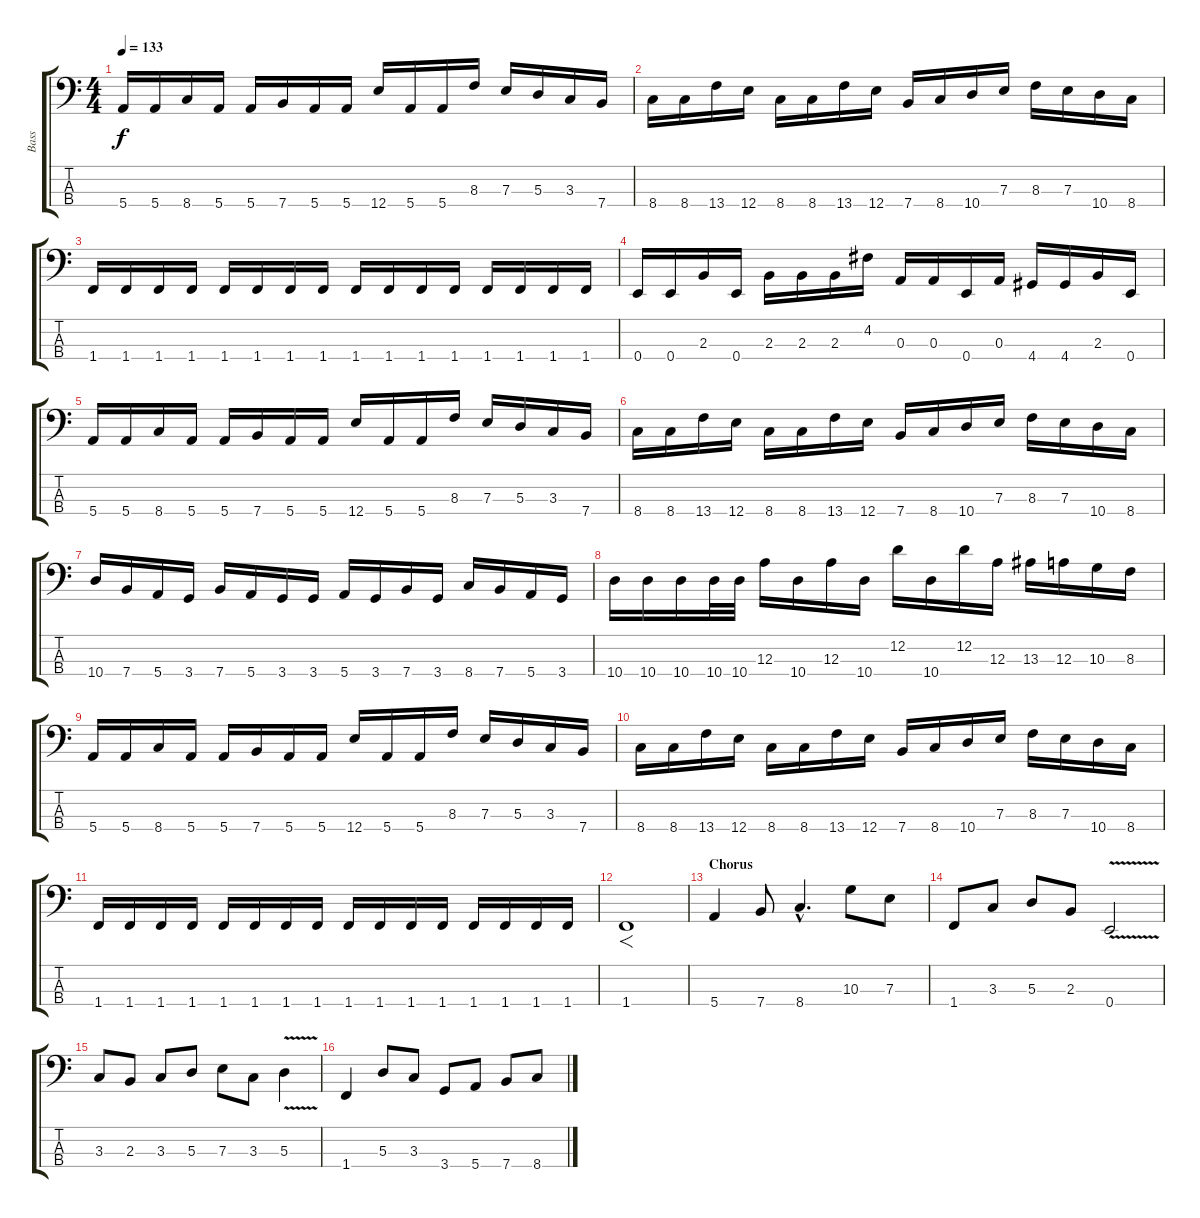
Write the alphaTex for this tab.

\track ("Bass" "Bass") {instrument electricbassfinger}
\staff {score tabs}
\tuning (G2 D2 A1 E1) {hide}
\ts (4 4)
\tempo 133
\clef f4
\ks c
5.4.16{dy f volume 14 instrument electricbasspick} 5.4.16 8.4.16 5.4.16 5.4.16 7.4.16 5.4.16 5.4.16 12.4.16 5.4.16 5.4.16 8.3.16 7.3.16 5.3.16 3.3.16 7.4.16 |
8.4.16 8.4.16 13.4.16 12.4.16 8.4.16 8.4.16 13.4.16 12.4.16 7.4.16 8.4.16 10.4.16 7.3.16 8.3.16 7.3.16 10.4.16 8.4.16 |
1.4.16 1.4.16 1.4.16 1.4.16 1.4.16 1.4.16 1.4.16 1.4.16 1.4.16 1.4.16 1.4.16 1.4.16 1.4.16 1.4.16 1.4.16 1.4.16 |
0.4.16 0.4.16 2.3.16 0.4.16 2.3.16 2.3.16 2.3.16 4.2.16 0.3.16 0.3.16 0.4.16 0.3.16 4.4.16 4.4.16 2.3.16 0.4.16 |
5.4.16{volume 14 instrument electricbasspick} 5.4.16 8.4.16 5.4.16 5.4.16 7.4.16 5.4.16 5.4.16 12.4.16 5.4.16 5.4.16 8.3.16 7.3.16 5.3.16 3.3.16 7.4.16 |
8.4.16 8.4.16 13.4.16 12.4.16 8.4.16 8.4.16 13.4.16 12.4.16 7.4.16 8.4.16 10.4.16 7.3.16 8.3.16 7.3.16 10.4.16 8.4.16 |
10.4.16 7.4.16 5.4.16 3.4.16 7.4.16 5.4.16 3.4.16 3.4.16 5.4.16 3.4.16 7.4.16 3.4.16 8.4.16 7.4.16 5.4.16 3.4.16 |
10.4.16 10.4.16 10.4.16 10.4.32 10.4.32 12.3.16 10.4.16 12.3.16 10.4.16 12.2.16 10.4.16 12.2.16 12.3.16 13.3.16 12.3.16 10.3.16 8.3.16 |
5.4.16{volume 14 instrument electricbasspick} 5.4.16 8.4.16 5.4.16 5.4.16 7.4.16 5.4.16 5.4.16 12.4.16 5.4.16 5.4.16 8.3.16 7.3.16 5.3.16 3.3.16 7.4.16 |
8.4.16 8.4.16 13.4.16 12.4.16 8.4.16 8.4.16 13.4.16 12.4.16 7.4.16 8.4.16 10.4.16 7.3.16 8.3.16 7.3.16 10.4.16 8.4.16 |
1.4.16 1.4.16 1.4.16 1.4.16 1.4.16 1.4.16 1.4.16 1.4.16 1.4.16 1.4.16 1.4.16 1.4.16 1.4.16 1.4.16 1.4.16 1.4.16 |
1.4.1{f} |
\section ("" "Chorus")
5.4.4 7.4.8 8.4{hac}.4{d} 10.3.8 7.3.8 |
1.4.8 3.3.8 5.3.8 2.3.8 0.4{v}.2 |
3.3.8 2.3.8 3.3.8 5.3.8 7.3.8 3.3.8 5.3{v}.4 |
1.4.4 5.3.8 3.3.8 3.4.8 5.4.8 7.4.8 8.4.8
